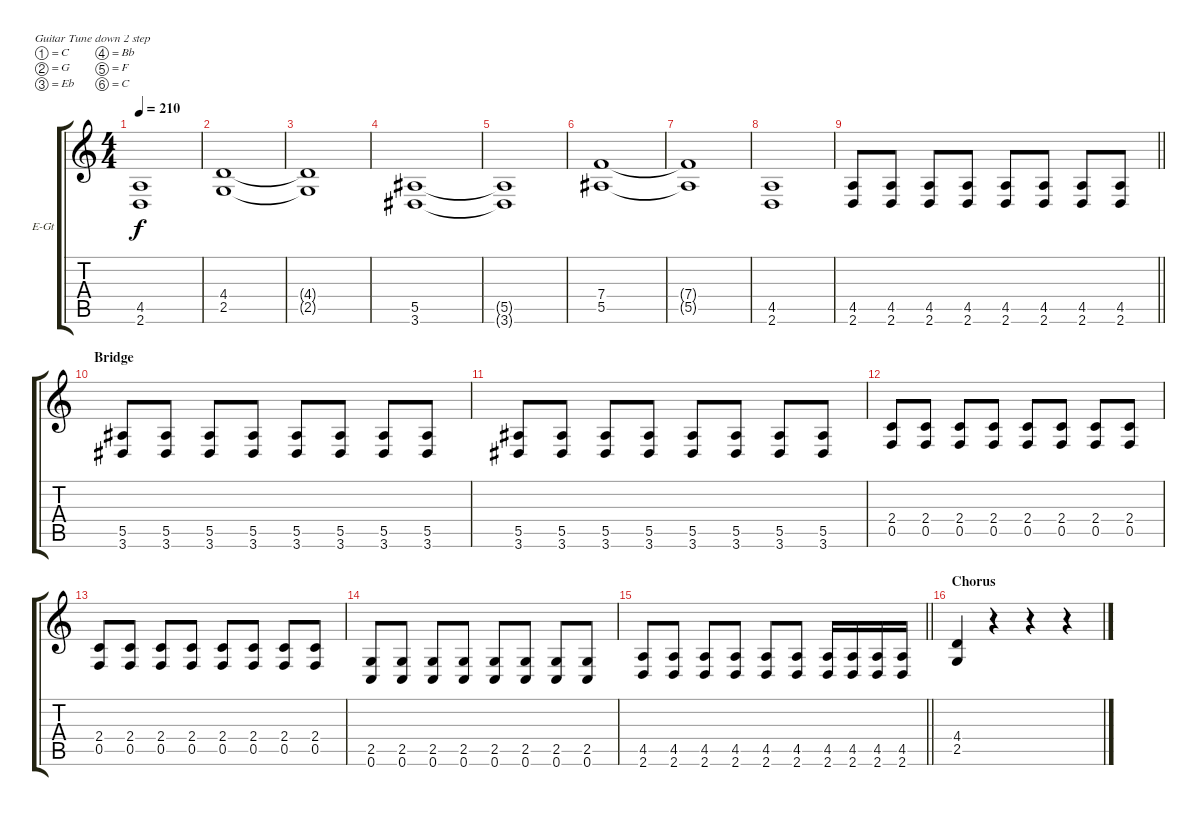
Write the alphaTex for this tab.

\bracketExtendMode groupsimilarinstruments
\firstSystemTrackNameOrientation horizontal
\otherSystemsTrackNameOrientation horizontal
\track ("Guitar" "E-Gt") {instrument distortionguitar}
\staff {score tabs}
\tuning (C4 G3 Eb3 Bb2 F2 C2)
\ts (4 4)
\tempo 210
\clef g2
\ks c
(4.5 2.6).1{dy f} |
(4.4 2.5).1 |
(4.4{t} 2.5{t}).1 |
(5.5 3.6).1 |
(5.5{t} 3.6{t}).1 |
(7.4 5.5).1 |
(7.4{t} 5.5{t}).1 |
(4.5 2.6).1 |
\barLineRight lightlight
(4.5 2.6).8 (4.5 2.6).8 (4.5 2.6).8 (4.5 2.6).8 (4.5 2.6).8 (4.5 2.6).8 (4.5 2.6).8 (4.5 2.6).8 |
\section ("" "Bridge")
(5.5 3.6).8 (5.5 3.6).8 (5.5 3.6).8 (5.5 3.6).8 (5.5 3.6).8 (5.5 3.6).8 (5.5 3.6).8 (5.5 3.6).8 |
(5.5 3.6).8 (5.5 3.6).8 (5.5 3.6).8 (5.5 3.6).8 (5.5 3.6).8 (5.5 3.6).8 (5.5 3.6).8 (5.5 3.6).8 |
(2.4 0.5).8 (2.4 0.5).8 (2.4 0.5).8 (2.4 0.5).8 (2.4 0.5).8 (2.4 0.5).8 (2.4 0.5).8 (2.4 0.5).8 |
(2.4 0.5).8 (2.4 0.5).8 (2.4 0.5).8 (2.4 0.5).8 (2.4 0.5).8 (2.4 0.5).8 (2.4 0.5).8 (2.4 0.5).8 |
(2.5 0.6).8 (2.5 0.6).8 (2.5 0.6).8 (2.5 0.6).8 (2.5 0.6).8 (2.5 0.6).8 (2.5 0.6).8 (2.5 0.6).8 |
\barLineRight lightlight
(4.5 2.6).8 (4.5 2.6).8 (4.5 2.6).8 (4.5 2.6).8 (4.5 2.6).8 (4.5 2.6).8 (4.5 2.6).16 (4.5 2.6).16 (4.5 2.6).16 (4.5 2.6).16 |
\section ("" "Chorus")
(4.4 2.5).4 r.4 r.4 r.4
